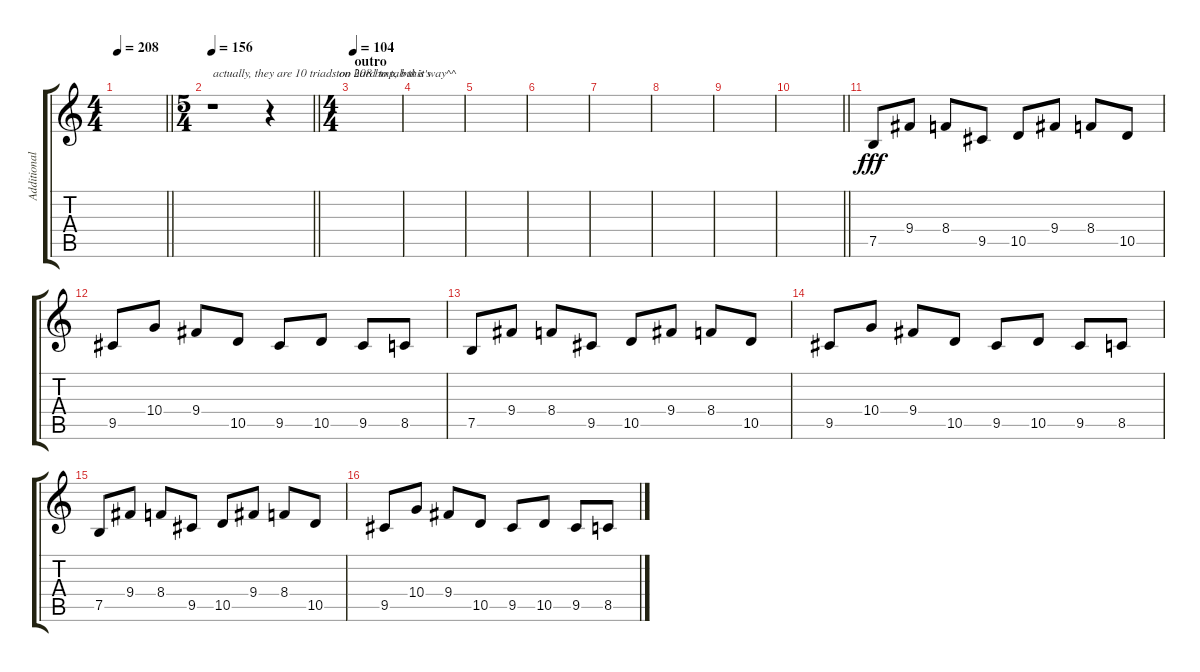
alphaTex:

\track ("Additional Stuff" "Additional") {instrument distortionguitar}
\staff {score tabs}
\tuning (B3 Gb3 D3 A2 E2 B1) {hide}
\ts (4 4)
\tempo 208
\clef g2
\barLineRight lightlight
\ks c
|
\ts (5 4)
\section ("" "")
\tempo 156
\barLineRight lightlight
r.1{txt "actually, they are 10 triads on 208 bmp, but it's"} r.4{txt "                      too hard to tab this way^^"} |
\ts (4 4)
\section ("" "outro")
\tempo 104
|
|
|
|
|
|
|
\barLineRight lightlight
|
\section ("" "")
7.5.8{dy fff volume 13 instrument distortionguitar} 9.4.8 8.4.8 9.5.8 10.5.8 9.4.8 8.4.8 10.5.8 |
9.5.8 10.4.8 9.4.8 10.5.8 9.5.8 10.5.8 9.5.8 8.5.8 |
7.5.8 9.4.8 8.4.8 9.5.8 10.5.8 9.4.8 8.4.8 10.5.8 |
9.5.8 10.4.8 9.4.8 10.5.8 9.5.8 10.5.8 9.5.8 8.5.8 |
7.5.8 9.4.8 8.4.8 9.5.8 10.5.8 9.4.8 8.4.8 10.5.8 |
9.5.8 10.4.8 9.4.8 10.5.8 9.5.8 10.5.8 9.5.8 8.5.8
